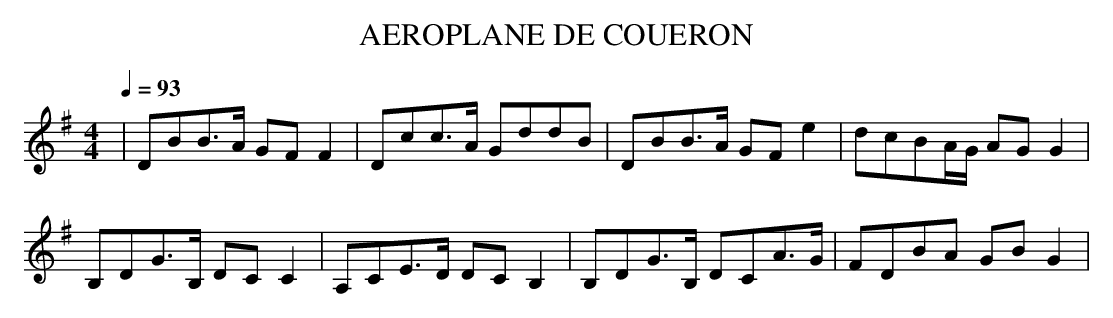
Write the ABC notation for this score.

X:1
T:AEROPLANE DE COUERON
M:4/4
L:1/8
Q:1/4=93
K:G % 1 sharps
|DBB3/2A/2 GFF2|Dcc3/2A/2 GddB|DBB3/2A/2 GFe2|dcBA/2G/2 AGG2|
B,DG3/2B,/2 DCC2|A,CE3/2D/2 DCB,2|B,DG3/2B,/2 DCA3/2G/2|FDBA GBG2|
